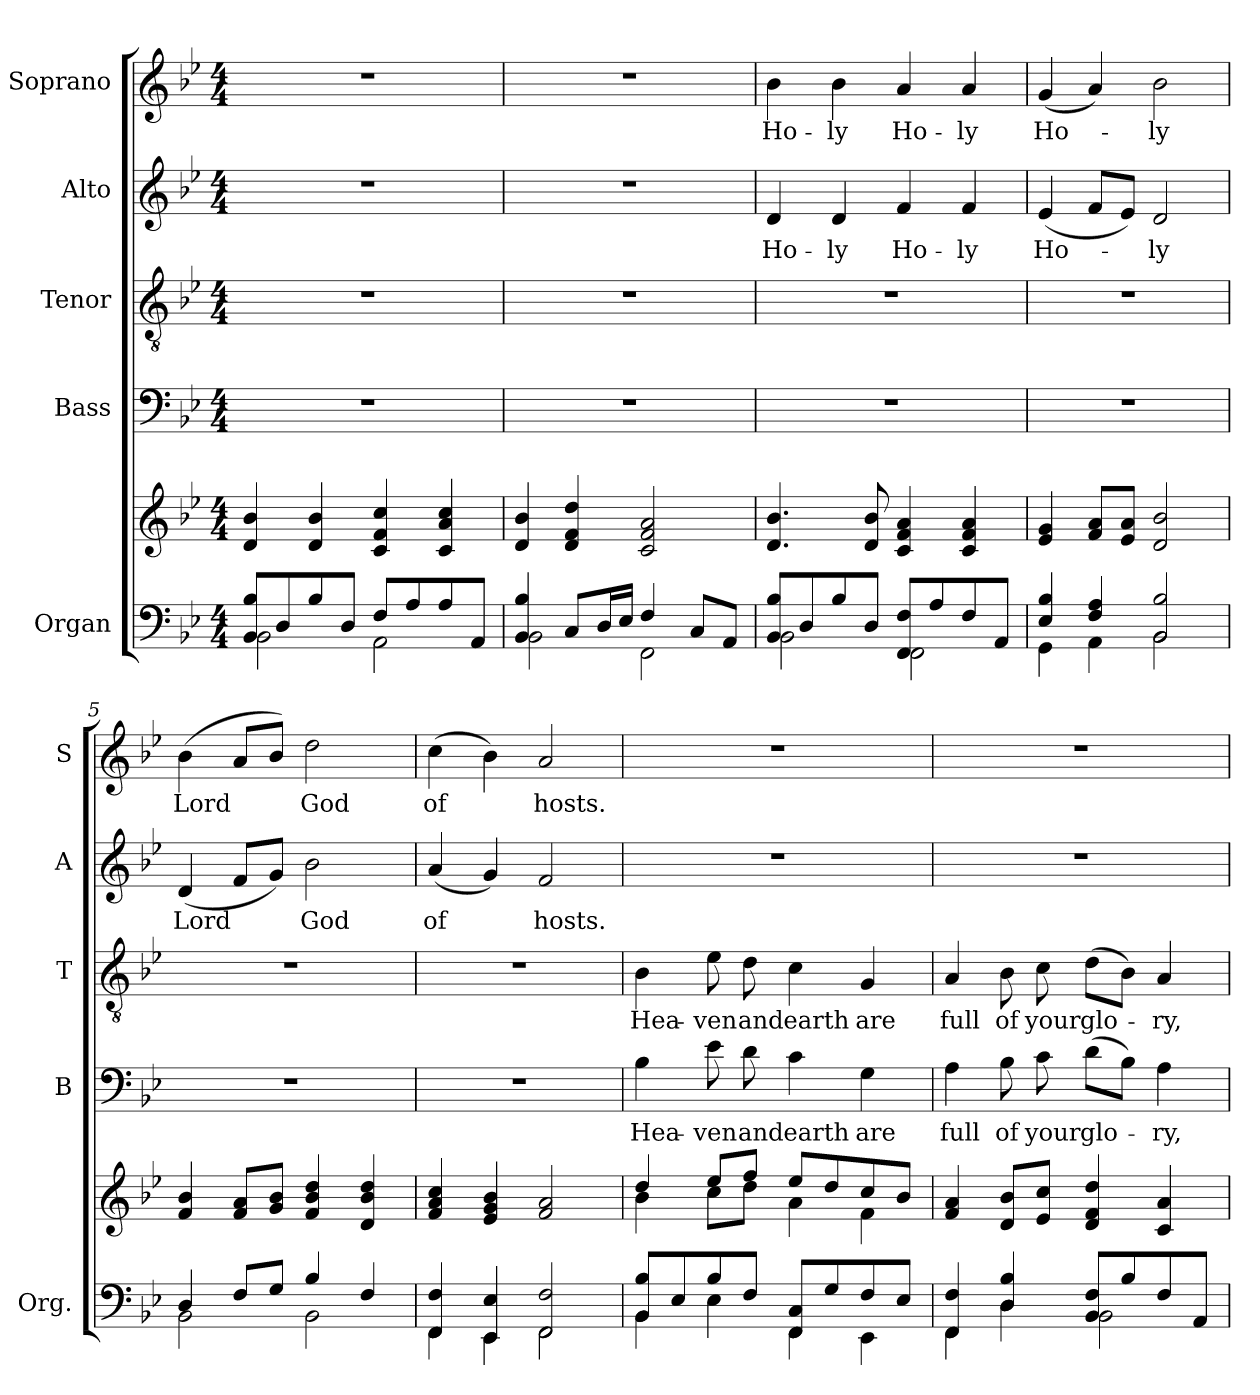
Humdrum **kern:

**kern	**kern	**kern	**text	**kern	**text	**kern	**text	**kern	**text
*part5	*part5	*part4	*part4	*part3	*part3	*part2	*part2	*part1	*part1
*staff6	*staff5	*staff4	*staff4	*staff3	*staff3	*staff2	*staff2	*staff1	*staff1
*I"Organ	*	*I"Bass	*	*I"Tenor	*	*I"Alto	*	*I"Soprano	*
*I'Org.	*	*I'B	*	*I'T	*	*I'A	*	*I'S	*
*clefF4	*clefG2	*clefF4	*	*clefGv2	*	*clefG2	*	*clefG2	*
*k[b-e-]	*k[b-e-]	*k[b-e-]	*	*k[b-e-]	*	*k[b-e-]	*	*k[b-e-]	*
*B-:	*B-:	*B-:	*	*B-:	*	*B-:	*	*B-:	*
*M4/4	*M4/4	*M4/4	*	*M4/4	*	*M4/4	*	*M4/4	*
*MM90	*MM90	*MM90	*	*MM90	*	*MM90	*	*MM90	*
=1	=1	=1	=1	=1	=1	=1	=1	=1	=1
*^	*	*	*	*	*	*	*	*	*
8BB-/ 8B-/L	2BB-\	4d/ 4b-/	1r	.	1r	.	1r	.	1r	.
8D/	.	.	.	.	.	.	.	.	.	.
8B-/	.	4d/ 4b-/	.	.	.	.	.	.	.	.
8D/J	.	.	.	.	.	.	.	.	.	.
8F/L	2AA\	4c/ 4f/ 4cc/	.	.	.	.	.	.	.	.
8A/	.	.	.	.	.	.	.	.	.	.
8A/	.	4c/ 4a/ 4cc/	.	.	.	.	.	.	.	.
8AA/J	.	.	.	.	.	.	.	.	.	.
=2	=2	=2	=2	=2	=2	=2	=2	=2	=2	=2
4BB-/ 4B-/	2BB-\	4d/ 4b-/	1r	.	1r	.	1r	.	1r	.
8C/L	.	4d/ 4f/ 4dd/	.	.	.	.	.	.	.	.
16D/L	.	.	.	.	.	.	.	.	.	.
16E-/JJ	.	.	.	.	.	.	.	.	.	.
4F/	2FF\	2c/ 2f/ 2a/	.	.	.	.	.	.	.	.
8C/L	.	.	.	.	.	.	.	.	.	.
8AA/J	.	.	.	.	.	.	.	.	.	.
=3	=3	=3	=3	=3	=3	=3	=3	=3	=3	=3
!	!	!	!	!	!	!	!	!LO:LY:b	!	!LO:LY:b
8BB-/ 8B-/L	2BB-\	4.d/ 4.b-/	1r	.	1r	.	4d/	Ho-	4b-\	Ho-
8D/	.	.	.	.	.	.	.	.	.	.
!	!	!	!	!	!	!	!	!LO:LY:b	!	!LO:LY:b
8B-/	.	.	.	.	.	.	4d/	-ly	4b-\	-ly
8D/J	.	8d/ 8b-/	.	.	.	.	.	.	.	.
!	!	!	!	!	!	!	!	!LO:LY:b	!	!LO:LY:b
8FF/ 8F/L	2FF\	4c/ 4f/ 4a/	.	.	.	.	4f/	Ho-	4a/	Ho-
8A/	.	.	.	.	.	.	.	.	.	.
!	!	!	!	!	!	!	!	!LO:LY:b	!	!LO:LY:b
8F/	.	4c/ 4f/ 4a/	.	.	.	.	4f/	-ly	4a/	-ly
8AA/J	.	.	.	.	.	.	.	.	.	.
=4	=4	=4	=4	=4	=4	=4	=4	=4	=4	=4
!	!	!	!	!	!	!	!	!LO:LY:b	!	!LO:LY:b
4E-/ 4B-/	4GG\	4e-/ 4g/	1r	.	1r	.	(<4e-/	Ho-	(<4g/	Ho-
4F/ 4A/	4AA\	8f/ 8a/L	.	.	.	.	8f/L	.	4a/)	.
.	.	8e-/ 8a/J	.	.	.	.	8e-/J)	.	.	.
!	!	!	!	!	!	!	!	!LO:LY:b	!	!LO:LY:b
2BB-/ 2B-/	2BB-\	2d/ 2b-/	.	.	.	.	2d/	-ly	2b-\	-ly
=5	=5	=5	=5	=5	=5	=5	=5	=5	=5	=5
!	!	!	!	!	!	!	!	!LO:LY:b	!	!LO:LY:b
4D/	2BB-\	4f/ 4b-/	1r	.	1r	.	(<4d/	Lord	(>4b-\	Lord
8F/L	.	8f/ 8a/L	.	.	.	.	8f/L	.	8a/L	.
8G/J	.	8g/ 8b-/J	.	.	.	.	8g/J)	.	8b-/J)	.
!	!	!	!	!	!	!	!	!LO:LY:b	!	!LO:LY:b
4B-/	2BB-\	4f/ 4b-/ 4dd/	.	.	.	.	2b-\	God	2dd\	God
4F/	.	4d/ 4b-/ 4dd/	.	.	.	.	.	.	.	.
=6	=6	=6	=6	=6	=6	=6	=6	=6	=6	=6
!	!	!	!	!	!	!	!	!LO:LY:b	!	!LO:LY:b
4FF/ 4F/	4FF\	4f/ 4a/ 4cc/	1r	.	1r	.	(<4a/	of	(>4cc\	of
4EE-/ 4E-/	4EE-\	4e-/ 4g/ 4b-/	.	.	.	.	4g/)	.	4b-\)	.
!	!	!	!	!	!	!	!	!LO:LY:b	!	!LO:LY:b
2FF/ 2F/	2FF\	2f/ 2a/	.	.	.	.	2f/	hosts.	2a/	hosts.
!!LO:LB:g=z
=7	=7	=7	=7	=7	=7	=7	=7	=7	=7	=7
*	*	*^	*	*	*	*	*	*	*	*
!	!	!	!	!	!LO:LY:b	!	!LO:LY:b	!	!	!	!
8BB-/ 8B-/L	4BB-\	4dd/	4b-\	4B-\	Hea-	4B-\	Hea-	1r	.	1r	.
8E-/	.	.	.	.	.	.	.	.	.	.	.
!	!	!	!	!	!LO:LY:b	!	!LO:LY:b	!	!	!	!
8B-/	4E-\	8ee-/L	8cc\L	8e-\	-ven	8e-\	-ven	.	.	.	.
!	!	!	!	!	!LO:LY:b	!	!LO:LY:b	!	!	!	!
8F/J	.	8ff/J	8dd\J	8d\	and	8d\	and	.	.	.	.
!	!	!	!	!	!LO:LY:b	!	!LO:LY:b	!	!	!	!
8FF/ 8C/L	4FF\	8ee-/L	4a\	4c\	earth	4c\	earth	.	.	.	.
8G/	.	8dd/	.	.	.	.	.	.	.	.	.
!	!	!	!	!	!LO:LY:b	!	!LO:LY:b	!	!	!	!
8F/	4EE-\	8cc/	4f\	4G\	are	4G/	are	.	.	.	.
8E-/J	.	8b-/J	.	.	.	.	.	.	.	.	.
*	*	*v	*v	*	*	*	*	*	*	*	*
=8	=8	=8	=8	=8	=8	=8	=8	=8	=8	=8
!	!	!	!	!LO:LY:b	!	!LO:LY:b	!	!	!	!
4FF/ 4F/	4FF\	4f/ 4a/	4A\	full	4A/	full	1r	.	1r	.
!	!	!	!	!LO:LY:b	!	!LO:LY:b	!	!	!	!
4D/ 4B-/	4D\	8d/ 8b-/L	8B-\	of	8B-\	of	.	.	.	.
!	!	!	!	!LO:LY:b	!	!LO:LY:b	!	!	!	!
.	.	8e-/ 8cc/J	8c\	your	8c\	your	.	.	.	.
!	!	!	!	!LO:LY:b	!	!LO:LY:b	!	!	!	!
8BB-/ 8F/L	2BB-\	4d/ 4f/ 4dd/	(>8d\L	glo-	(>8d\L	glo-	.	.	.	.
8B-/	.	.	8B-\J)	.	8B-\J)	.	.	.	.	.
!	!	!	!	!LO:LY:b	!	!LO:LY:b	!	!	!	!
8F/	.	4c/ 4a/	4A\	-ry,	4A/	-ry,	.	.	.	.
8AA/J	.	.	.	.	.	.	.	.	.	.
*v	*v	*	*	*	*	*	*	*	*	*
=	=	=	=	=	=	=	=	=	=
*-	*-	*-	*-	*-	*-	*-	*-	*-	*-
